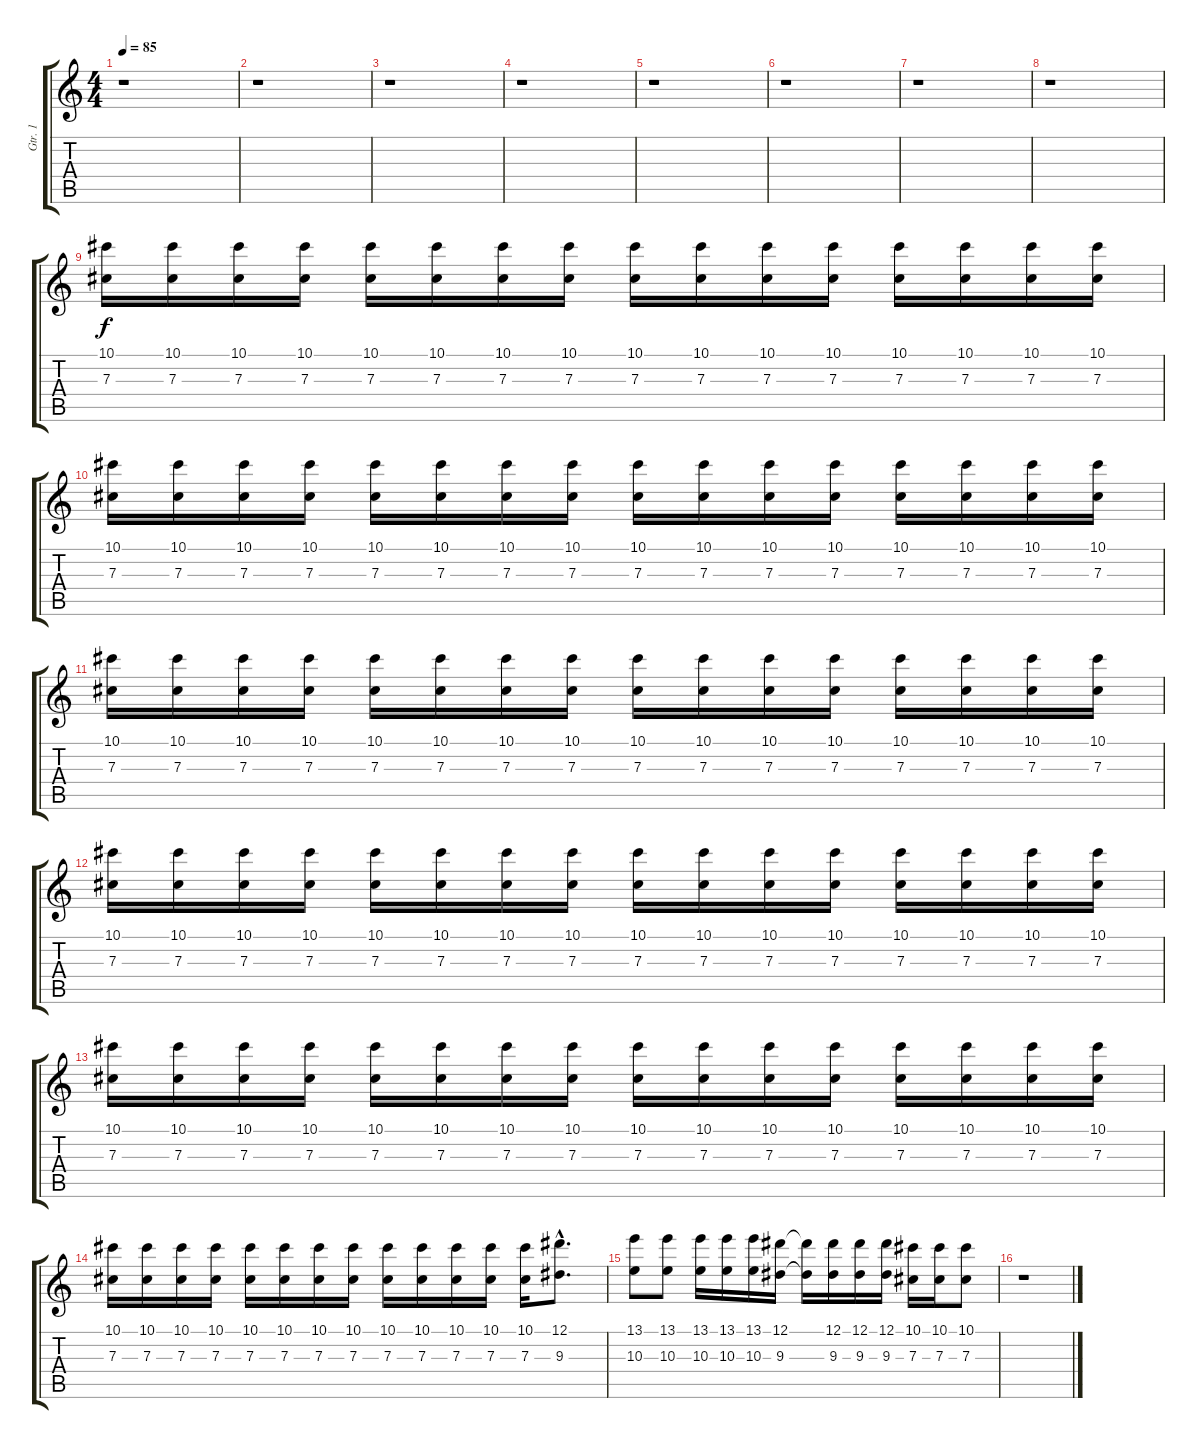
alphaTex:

\track ("Gtr. 1" "Gtr. 1") {instrument distortionguitar}
\staff {score tabs}
\tuning (Eb4 Bb3 Gb3 Db3 Ab2 Db2) {hide}
\ts (4 4)
\tempo 85
\clef g2
\ks c
r.1{dy f} |
r.1 |
r.1 |
r.1 |
r.1 |
r.1 |
r.1 |
r.1 |
(10.1 7.3).16 (10.1 7.3).16 (10.1 7.3).16 (10.1 7.3).16 (10.1 7.3).16 (10.1 7.3).16 (10.1 7.3).16 (10.1 7.3).16 (10.1 7.3).16 (10.1 7.3).16 (10.1 7.3).16 (10.1 7.3).16 (10.1 7.3).16 (10.1 7.3).16 (10.1 7.3).16 (10.1 7.3).16 |
(10.1 7.3).16 (10.1 7.3).16 (10.1 7.3).16 (10.1 7.3).16 (10.1 7.3).16 (10.1 7.3).16 (10.1 7.3).16 (10.1 7.3).16 (10.1 7.3).16 (10.1 7.3).16 (10.1 7.3).16 (10.1 7.3).16 (10.1 7.3).16 (10.1 7.3).16 (10.1 7.3).16 (10.1 7.3).16 |
(10.1 7.3).16 (10.1 7.3).16 (10.1 7.3).16 (10.1 7.3).16 (10.1 7.3).16 (10.1 7.3).16 (10.1 7.3).16 (10.1 7.3).16 (10.1 7.3).16 (10.1 7.3).16 (10.1 7.3).16 (10.1 7.3).16 (10.1 7.3).16 (10.1 7.3).16 (10.1 7.3).16 (10.1 7.3).16 |
(10.1 7.3).16 (10.1 7.3).16 (10.1 7.3).16 (10.1 7.3).16 (10.1 7.3).16 (10.1 7.3).16 (10.1 7.3).16 (10.1 7.3).16 (10.1 7.3).16 (10.1 7.3).16 (10.1 7.3).16 (10.1 7.3).16 (10.1 7.3).16 (10.1 7.3).16 (10.1 7.3).16 (10.1 7.3).16 |
(10.1 7.3).16 (10.1 7.3).16 (10.1 7.3).16 (10.1 7.3).16 (10.1 7.3).16 (10.1 7.3).16 (10.1 7.3).16 (10.1 7.3).16 (10.1 7.3).16 (10.1 7.3).16 (10.1 7.3).16 (10.1 7.3).16 (10.1 7.3).16 (10.1 7.3).16 (10.1 7.3).16 (10.1 7.3).16 |
(10.1 7.3).16 (10.1 7.3).16 (10.1 7.3).16 (10.1 7.3).16 (10.1 7.3).16 (10.1 7.3).16 (10.1 7.3).16 (10.1 7.3).16 (10.1 7.3).16 (10.1 7.3).16 (10.1 7.3).16 (10.1 7.3).16 (10.1 7.3).16 (12.1{hac} 9.3{hac}).8{d} |
(13.1 10.3).8 (13.1 10.3).8 (13.1 10.3).16 (13.1 10.3).16 (13.1 10.3).16 (12.1 9.3).16 (12.1{t} 9.3{t}).16 (12.1 9.3).16 (12.1 9.3).16 (12.1 9.3).16 (10.1 7.3).16 (10.1 7.3).16 (10.1 7.3).8 |
r.1
